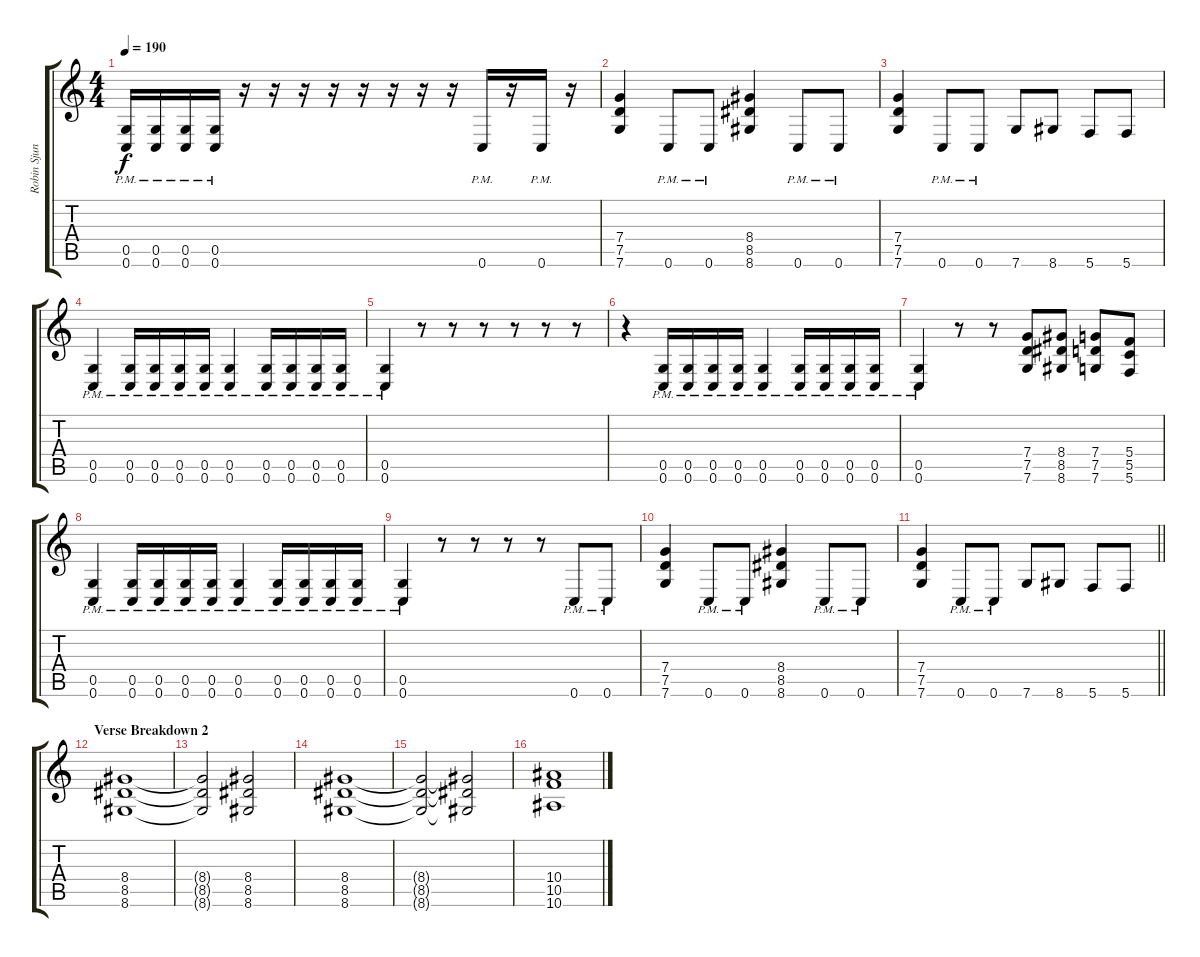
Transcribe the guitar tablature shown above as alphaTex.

\track ("Robin Sjunnesson" "Robin Sjun") {instrument distortionguitar}
\staff {score tabs}
\tuning (D4 A3 F3 C3 G2 C2) {hide}
\ts (4 4)
\tempo 190
\clef g2
\ks c
(0.5{pm} 0.6{pm}).16{dy f} (0.5{pm} 0.6{pm}).16 (0.5{pm} 0.6{pm}).16 (0.5{pm} 0.6{pm}).16 r.16 r.16 r.16 r.16 r.16 r.16 r.16 r.16 0.6{pm}.16 r.16 0.6{pm}.16 r.16 |
(7.4 7.5 7.6).4 0.6{pm}.8 0.6{pm}.8 (8.4 8.5 8.6).4 0.6{pm}.8 0.6{pm}.8 |
(7.4 7.5 7.6).4 0.6{pm}.8 0.6{pm}.8 7.6.8 8.6.8 5.6.8 5.6.8 |
(0.5{pm} 0.6{pm}).4 (0.5{pm} 0.6{pm}).16 (0.5{pm} 0.6{pm}).16 (0.5{pm} 0.6{pm}).16 (0.5{pm} 0.6{pm}).16 (0.5{pm} 0.6{pm}).4 (0.5{pm} 0.6{pm}).16 (0.5{pm} 0.6{pm}).16 (0.5{pm} 0.6{pm}).16 (0.5{pm} 0.6{pm}).16 |
(0.5{pm} 0.6{pm}).4 r.8 r.8 r.8 r.8 r.8 r.8 |
r.4 (0.5{pm} 0.6{pm}).16 (0.5{pm} 0.6{pm}).16 (0.5{pm} 0.6{pm}).16 (0.5{pm} 0.6{pm}).16 (0.5{pm} 0.6{pm}).4 (0.5{pm} 0.6{pm}).16 (0.5{pm} 0.6{pm}).16 (0.5{pm} 0.6{pm}).16 (0.5{pm} 0.6{pm}).16 |
(0.5{pm} 0.6{pm}).4 r.8 r.8 (7.4 7.5 7.6).8 (8.4 8.5 8.6).8 (7.4 7.5 7.6).8 (5.4 5.5 5.6).8 |
(0.5{pm} 0.6{pm}).4 (0.5{pm} 0.6{pm}).16 (0.5{pm} 0.6{pm}).16 (0.5{pm} 0.6{pm}).16 (0.5{pm} 0.6{pm}).16 (0.5{pm} 0.6{pm}).4 (0.5{pm} 0.6{pm}).16 (0.5{pm} 0.6{pm}).16 (0.5{pm} 0.6{pm}).16 (0.5{pm} 0.6{pm}).16 |
(0.5{pm} 0.6{pm}).4 r.8 r.8 r.8 r.8 0.6{pm}.8 0.6{pm}.8 |
(7.4 7.5 7.6).4 0.6{pm}.8 0.6{pm}.8 (8.4 8.5 8.6).4 0.6{pm}.8 0.6{pm}.8 |
\barLineRight lightlight
(7.4 7.5 7.6).4 0.6{pm}.8 0.6{pm}.8 7.6.8 8.6.8 5.6.8 5.6.8 |
\section ("" "Verse Breakdown 2")
(8.4 8.5 8.6).1 |
(8.4{t} 8.5{t} 8.6{t}).2 (8.4 8.5 8.6).2 |
(8.4 8.5 8.6).1 |
(8.4{t} 8.5{t} 8.6{t}).2 (8.4{t} 8.5{t} 8.6{t}).2 |
(10.4 10.5 10.6).1
